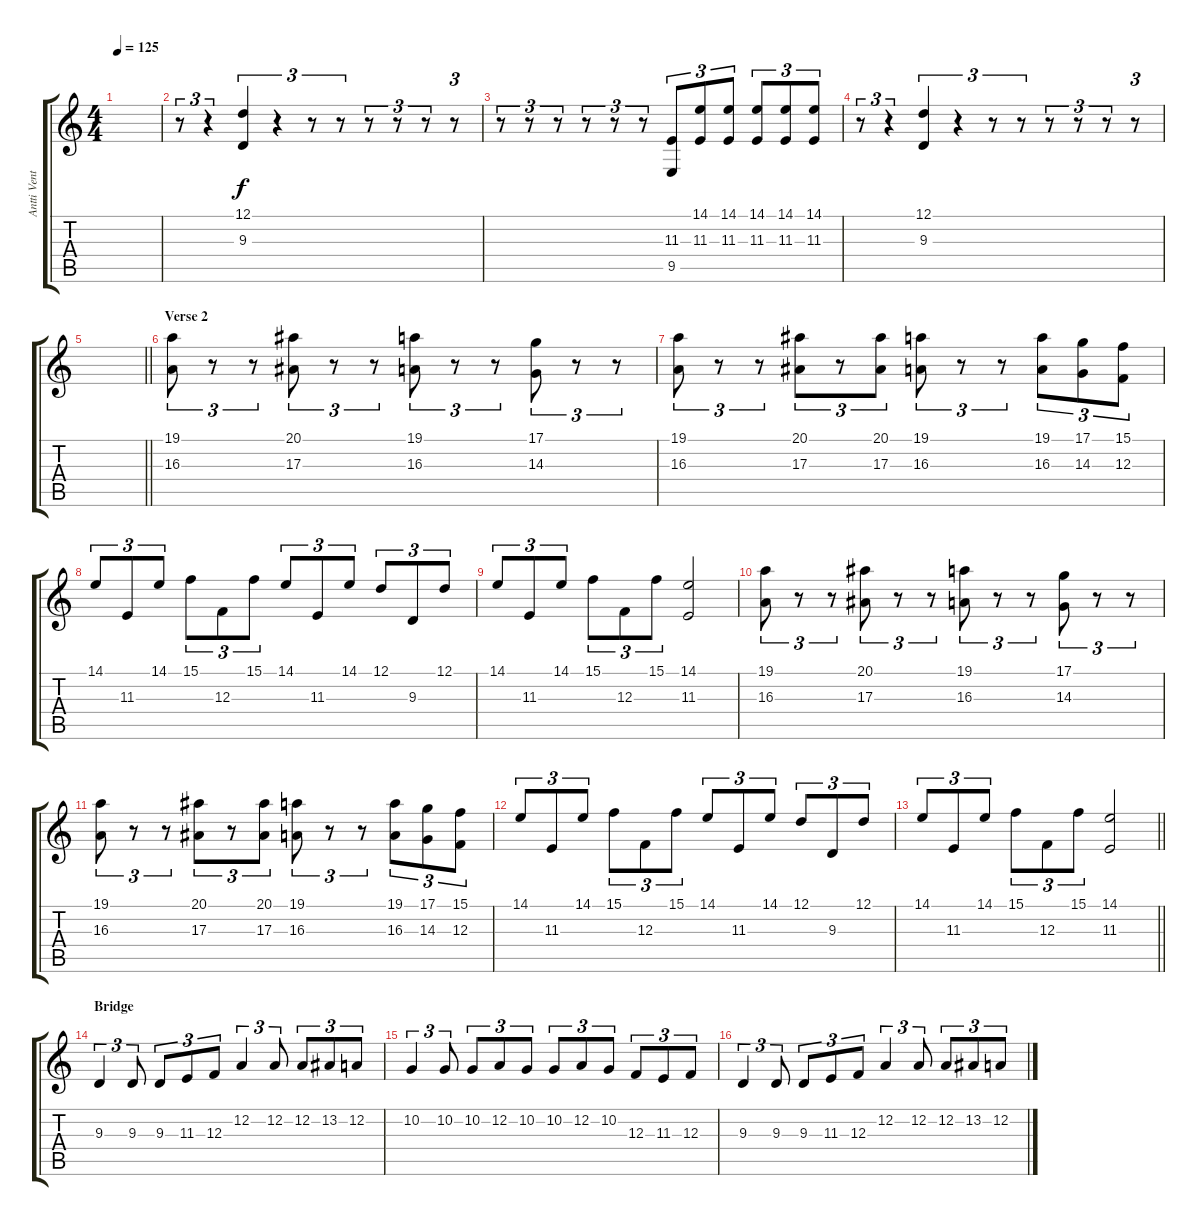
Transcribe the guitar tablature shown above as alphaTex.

\track ("Antti Ventola" "Antti Vent") {instrument brasssection}
\staff {score tabs}
\tuning (D4 A3 F3 C3 G2 D2) {hide}
\ts (4 4)
\tempo 125
\clef g2
\ks c
|
r.8{tu (3 2)} r.4{tu (3 2)} (12.1 9.3).4{tu (3 2)} r.4{tu (3 2)} r.8{tu (3 2)} r.8{tu (3 2)} r.8{tu (3 2)} r.8{tu (3 2)} r.8{tu (3 2)} r.8{tu (3 2)} |
r.8{tu (3 2)} r.8{tu (3 2)} r.8{tu (3 2)} r.8{tu (3 2)} r.8{tu (3 2)} r.8{tu (3 2)} (11.3 9.5).8{tu (3 2)} (14.1 11.3).8{tu (3 2)} (14.1 11.3).8{tu (3 2)} (14.1 11.3).8{tu (3 2)} (14.1 11.3).8{tu (3 2)} (14.1 11.3).8{tu (3 2)} |
r.8{tu (3 2)} r.4{tu (3 2)} (12.1 9.3).4{tu (3 2)} r.4{tu (3 2)} r.8{tu (3 2)} r.8{tu (3 2)} r.8{tu (3 2)} r.8{tu (3 2)} r.8{tu (3 2)} r.8{tu (3 2)} |
\barLineRight lightlight
|
\section ("" "Verse 2")
(19.1 16.3).8{tu (3 2)} r.8{tu (3 2)} r.8{tu (3 2)} (20.1 17.3).8{tu (3 2)} r.8{tu (3 2)} r.8{tu (3 2)} (19.1 16.3).8{tu (3 2)} r.8{tu (3 2)} r.8{tu (3 2)} (17.1 14.3).8{tu (3 2)} r.8{tu (3 2)} r.8{tu (3 2)} |
(19.1 16.3).8{tu (3 2)} r.8{tu (3 2)} r.8{tu (3 2)} (20.1 17.3).8{tu (3 2)} r.8{tu (3 2)} (20.1 17.3).8{tu (3 2)} (19.1 16.3).8{tu (3 2)} r.8{tu (3 2)} r.8{tu (3 2)} (19.1 16.3).8{tu (3 2)} (17.1 14.3).8{tu (3 2)} (15.1 12.3).8{tu (3 2)} |
14.1.8{tu (3 2)} 11.3.8{tu (3 2)} 14.1.8{tu (3 2)} 15.1.8{tu (3 2)} 12.3.8{tu (3 2)} 15.1.8{tu (3 2)} 14.1.8{tu (3 2)} 11.3.8{tu (3 2)} 14.1.8{tu (3 2)} 12.1.8{tu (3 2)} 9.3.8{tu (3 2)} 12.1.8{tu (3 2)} |
14.1.8{tu (3 2)} 11.3.8{tu (3 2)} 14.1.8{tu (3 2)} 15.1.8{tu (3 2)} 12.3.8{tu (3 2)} 15.1.8{tu (3 2)} (14.1 11.3).2 |
(19.1 16.3).8{tu (3 2)} r.8{tu (3 2)} r.8{tu (3 2)} (20.1 17.3).8{tu (3 2)} r.8{tu (3 2)} r.8{tu (3 2)} (19.1 16.3).8{tu (3 2)} r.8{tu (3 2)} r.8{tu (3 2)} (17.1 14.3).8{tu (3 2)} r.8{tu (3 2)} r.8{tu (3 2)} |
(19.1 16.3).8{tu (3 2)} r.8{tu (3 2)} r.8{tu (3 2)} (20.1 17.3).8{tu (3 2)} r.8{tu (3 2)} (20.1 17.3).8{tu (3 2)} (19.1 16.3).8{tu (3 2)} r.8{tu (3 2)} r.8{tu (3 2)} (19.1 16.3).8{tu (3 2)} (17.1 14.3).8{tu (3 2)} (15.1 12.3).8{tu (3 2)} |
14.1.8{tu (3 2)} 11.3.8{tu (3 2)} 14.1.8{tu (3 2)} 15.1.8{tu (3 2)} 12.3.8{tu (3 2)} 15.1.8{tu (3 2)} 14.1.8{tu (3 2)} 11.3.8{tu (3 2)} 14.1.8{tu (3 2)} 12.1.8{tu (3 2)} 9.3.8{tu (3 2)} 12.1.8{tu (3 2)} |
\barLineRight lightlight
14.1.8{tu (3 2)} 11.3.8{tu (3 2)} 14.1.8{tu (3 2)} 15.1.8{tu (3 2)} 12.3.8{tu (3 2)} 15.1.8{tu (3 2)} (14.1 11.3).2 |
\section ("" "Bridge")
9.3.4{tu (3 2)} 9.3.8{tu (3 2)} 9.3.8{tu (3 2)} 11.3.8{tu (3 2)} 12.3.8{tu (3 2)} 12.2.4{tu (3 2)} 12.2.8{tu (3 2)} 12.2.8{tu (3 2)} 13.2.8{tu (3 2)} 12.2.8{tu (3 2)} |
10.2.4{tu (3 2)} 10.2.8{tu (3 2)} 10.2.8{tu (3 2)} 12.2.8{tu (3 2)} 10.2.8{tu (3 2)} 10.2.8{tu (3 2)} 12.2.8{tu (3 2)} 10.2.8{tu (3 2)} 12.3.8{tu (3 2)} 11.3.8{tu (3 2)} 12.3.8{tu (3 2)} |
9.3.4{tu (3 2)} 9.3.8{tu (3 2)} 9.3.8{tu (3 2)} 11.3.8{tu (3 2)} 12.3.8{tu (3 2)} 12.2.4{tu (3 2)} 12.2.8{tu (3 2)} 12.2.8{tu (3 2)} 13.2.8{tu (3 2)} 12.2.8{tu (3 2)}
